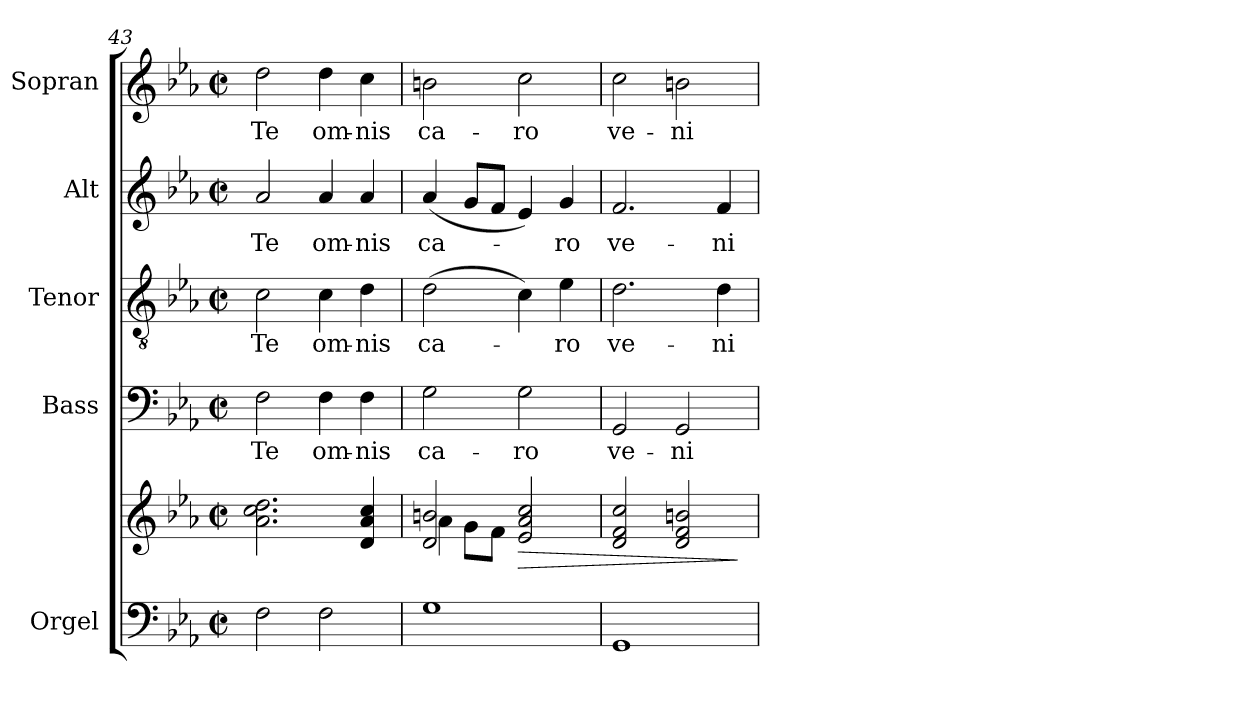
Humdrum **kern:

**kern	**kern	**dynam	**kern	**text	**kern	**text	**kern	**text	**kern	**text
*part5	*part5	*part5	*part4	*part4	*part3	*part3	*part2	*part2	*part1	*part1
*staff6	*staff5	*staff5/6	*staff4	*staff4	*staff3	*staff3	*staff2	*staff2	*staff1	*staff1
*I"Orgel	*	*	*I"Bass	*	*I"Tenor	*	*I"Alt	*	*I"Sopran	*
*I'Org.	*	*	*I'B.	*	*I'T.	*	*I'A.	*	*I'S.	*
!!LO:PB:g=z
*clefF4	*clefG2	*	*clefF4	*	*clefGv2	*	*clefG2	*	*clefG2	*
*k[b-e-a-]	*k[b-e-a-]	*	*k[b-e-a-]	*	*k[b-e-a-]	*	*k[b-e-a-]	*	*k[b-e-a-]	*
*E-:	*E-:	*	*E-:	*	*E-:	*	*E-:	*	*E-:	*
*M2/2	*M2/2	*	*M2/2	*	*M2/2	*	*M2/2	*	*M2/2	*
*met(c|)	*met(c|)	*	*met(c|)	*	*met(c|)	*	*met(c|)	*	*met(c|)	*
=43	=43	=43	=43	=43	=43	=43	=43	=43	=43	=43
!	!	!	!	!LO:LY:b	!	!LO:LY:b	!	!LO:LY:b	!	!LO:LY:b
2F\	2.a-\ 2.cc\ 2.dd\	.	2F\	Te	2c\	Te	2a-/	Te	2dd\	Te
!	!	!	!	!LO:LY:b	!	!LO:LY:b	!	!LO:LY:b	!	!LO:LY:b
2F\	.	.	4F\	om-	4c\	om-	4a-/	om-	4dd\	om-
!	!	!	!	!LO:LY:b	!	!LO:LY:b	!	!LO:LY:b	!	!LO:LY:b
.	4d/ 4a-/ 4cc/	.	4F\	-nis	4d\	-nis	4a-/	-nis	4cc\	-nis
=44	=44	=44	=44	=44	=44	=44	=44	=44	=44	=44
*	*^	*	*	*	*	*	*	*	*	*
!	!	!	!	!	!LO:LY:b	!	!LO:LY:b	!	!LO:LY:b	!	!LO:LY:b
1G	2d/ 2bn/	4a-\	.	2G\	ca-	(>2d\	ca-	(<4a-/	ca-	2bn\	ca-
.	.	8g\L	.	.	.	.	.	8g/L	.	.	.
.	.	8f\J	.	.	.	.	.	8f/J	.	.	.
!	!	!	!LO:HP:b	!	!LO:LY:b	!	!	!	!	!	!LO:LY:b
.	2e-/ 2a-/ 2cc/	2ryy	>	2G\	-ro	4c\)	.	4e-/)	.	2cc\	-ro
!	!	!	!	!	!	!	!LO:LY:b	!	!LO:LY:b	!	!
.	.	.	.	.	.	4e-\	-ro	4g/	-ro	.	.
*	*v	*v	*	*	*	*	*	*	*	*	*
=45	=45	=45	=45	=45	=45	=45	=45	=45	=45	=45
!	!	!	!	!LO:LY:b	!	!LO:LY:b	!	!LO:LY:b	!	!LO:LY:b
1GG	2d/ 2f/ 2cc/	.	2GG/	ve-	2.d\	ve-	2.f/	ve-	2cc\	ve-
!	!	!	!	!LO:LY:b	!	!	!	!	!	!LO:LY:b
.	2d/ 2f/ 2bn/	.	2GG/	-ni-	.	.	.	.	2bn\	-ni-
!	!	!	!	!	!	!LO:LY:b	!	!LO:LY:b	!	!
.	.	.	.	.	4d\	-ni-	4f/	-ni-	.	.
.	.	]	.	.	.	.	.	.	.	.
=	=	=	=	=	=	=	=	=	=	=
*-	*-	*-	*-	*-	*-	*-	*-	*-	*-	*-
